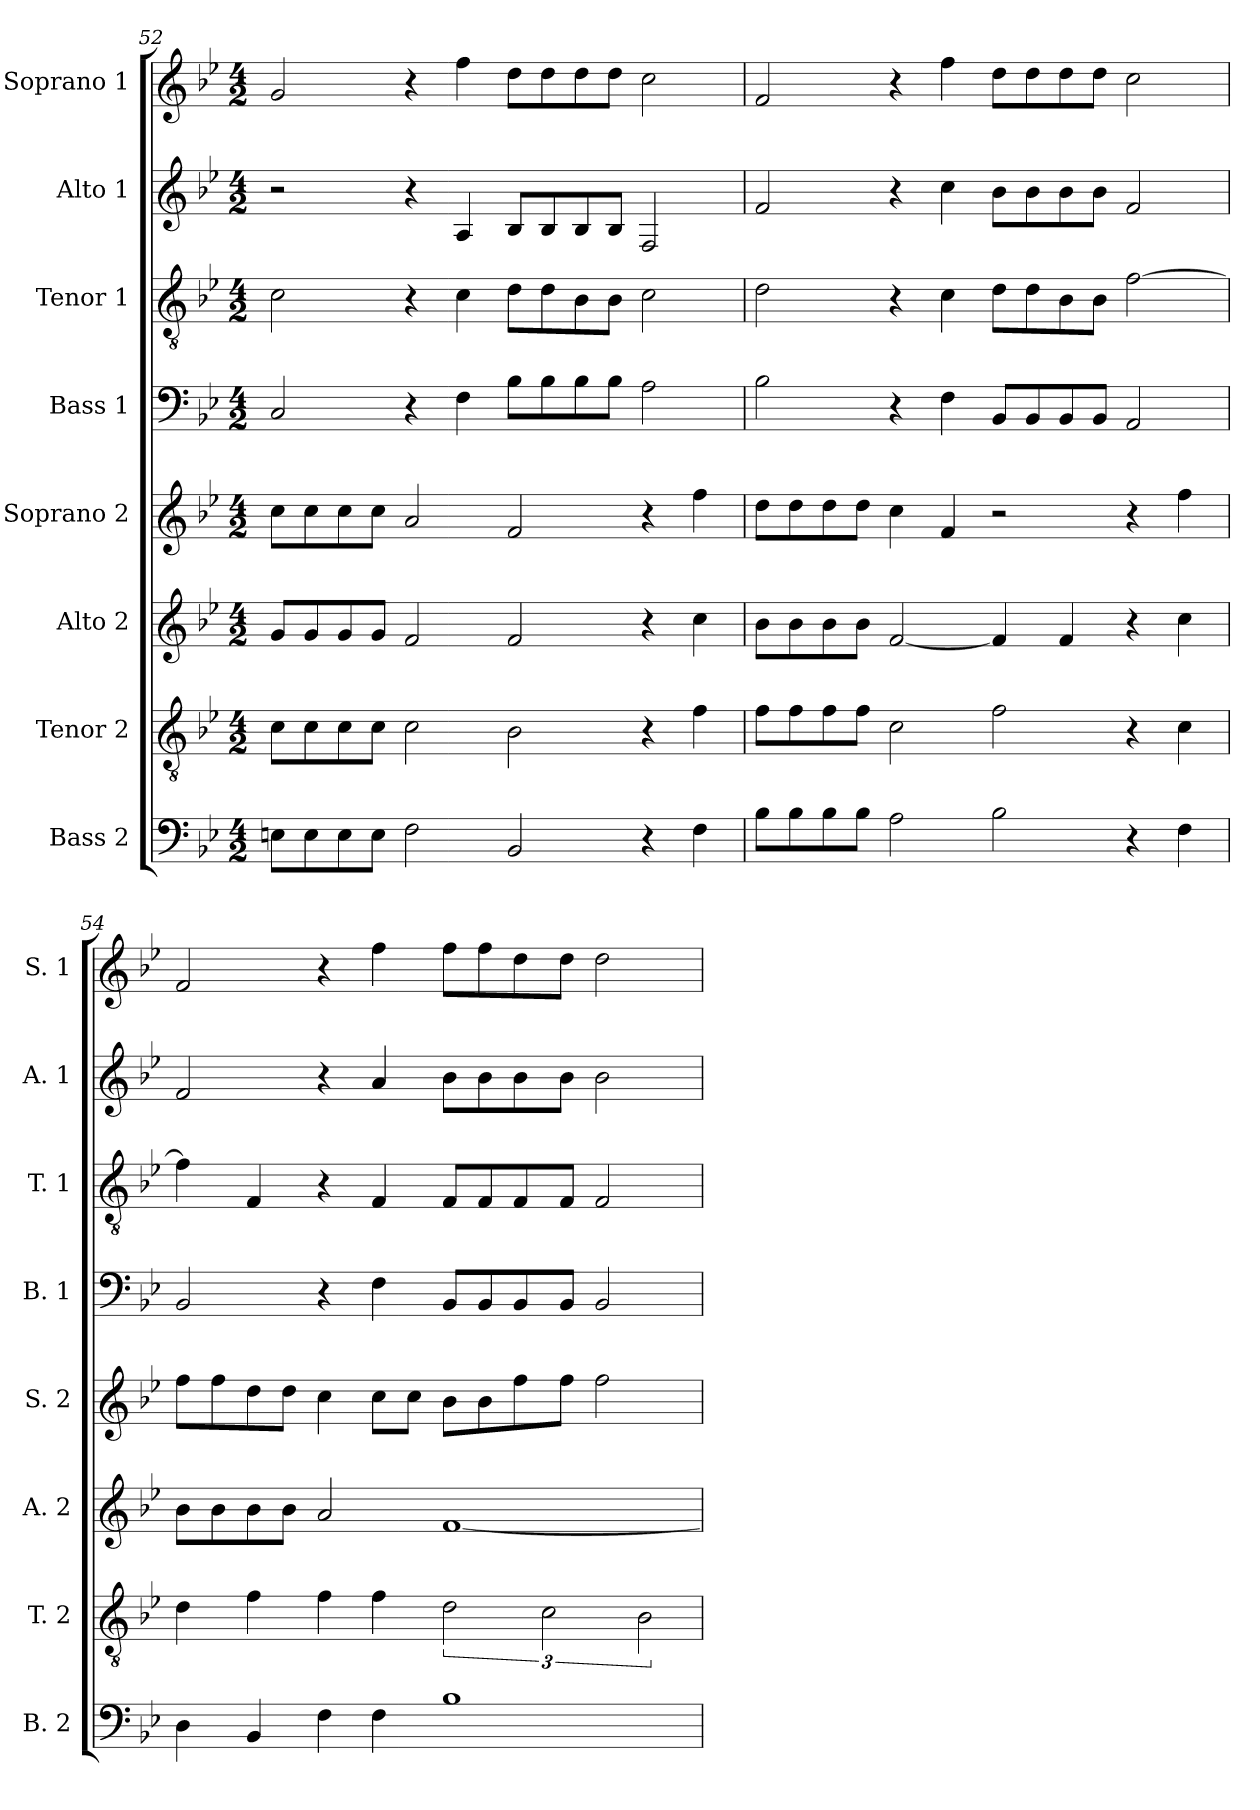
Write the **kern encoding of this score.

**kern	**kern	**kern	**kern	**kern	**kern	**kern	**kern
*part8	*part7	*part6	*part5	*part4	*part3	*part2	*part1
*staff8	*staff7	*staff6	*staff5	*staff4	*staff3	*staff2	*staff1
*I"Bass 2	*I"Tenor 2	*I"Alto 2	*I"Soprano 2	*I"Bass 1	*I"Tenor 1	*I"Alto 1	*I"Soprano 1
*I'B. 2	*I'T. 2	*I'A. 2	*I'S. 2	*I'B. 1	*I'T. 1	*I'A. 1	*I'S. 1
*clefF4	*clefGv2	*clefG2	*clefG2	*clefF4	*clefGv2	*clefG2	*clefG2
*k[b-e-]	*k[b-e-]	*k[b-e-]	*k[b-e-]	*k[b-e-]	*k[b-e-]	*k[b-e-]	*k[b-e-]
*M4/2	*M4/2	*M4/2	*M4/2	*M4/2	*M4/2	*M4/2	*M4/2
=52	=52	=52	=52	=52	=52	=52	=52
8En\L	8c\L	8g/L	8cc\L	2C/	2c\	2r	2g/
8E\	8c\	8g/	8cc\	.	.	.	.
8E\	8c\	8g/	8cc\	.	.	.	.
8E\J	8c\J	8g/J	8cc\J	.	.	.	.
2F\	2c\	2f/	2a/	4r	4r	4r	4r
.	.	.	.	4F\	4c\	4A/	4ff\
2BB-/	2B-\	2f/	2f/	8B-\L	8d\L	8B-/L	8dd\L
.	.	.	.	8B-\	8d\	8B-/	8dd\
.	.	.	.	8B-\	8B-\	8B-/	8dd\
.	.	.	.	8B-\J	8B-\J	8B-/J	8dd\J
4r	4r	4r	4r	2A\	2c\	2F/	2cc\
4F\	4f\	4cc\	4ff\	.	.	.	.
!!LO:PB:g=z
=53	=53	=53	=53	=53	=53	=53	=53
8B-\L	8f\L	8b-\L	8dd\L	2B-\	2d\	2f/	2f/
8B-\	8f\	8b-\	8dd\	.	.	.	.
8B-\	8f\	8b-\	8dd\	.	.	.	.
8B-\J	8f\J	8b-\J	8dd\J	.	.	.	.
2A\	2c\	[2f/	4cc\	4r	4r	4r	4r
.	.	.	4f/	4F\	4c\	4cc\	4ff\
2B-\	2f\	4f/]	2r	8BB-/L	8d\L	8b-\L	8dd\L
.	.	.	.	8BB-/	8d\	8b-\	8dd\
.	.	4f/	.	8BB-/	8B-\	8b-\	8dd\
.	.	.	.	8BB-/J	8B-\J	8b-\J	8dd\J
4r	4r	4r	4r	2AA/	[2f\	2f/	2cc\
4F\	4c\	4cc\	4ff\	.	.	.	.
=54	=54	=54	=54	=54	=54	=54	=54
4D\	4d\	8b-\L	8ff\L	2BB-/	4f\]	2f/	2f/
.	.	8b-\	8ff\	.	.	.	.
4BB-/	4f\	8b-\	8dd\	.	4F/	.	.
.	.	8b-\J	8dd\J	.	.	.	.
4F\	4f\	2a/	4cc\	4r	4r	4r	4r
4F\	4f\	.	8cc\L	4F\	4F/	4a/	4ff\
.	.	.	8cc\J	.	.	.	.
1B-	3d\	[1f	8b-\L	8BB-/L	8F/L	8b-\L	8ff\L
.	.	.	8b-\	8BB-/	8F/	8b-\	8ff\
.	.	.	8ff\	8BB-/	8F/	8b-\	8dd\
.	3c\	.	.	.	.	.	.
.	.	.	8ff\J	8BB-/J	8F/J	8b-\J	8dd\J
.	.	.	2ff\	2BB-/	2F/	2b-\	2dd\
.	3B-\	.	.	.	.	.	.
=	=	=	=	=	=	=	=
*-	*-	*-	*-	*-	*-	*-	*-
